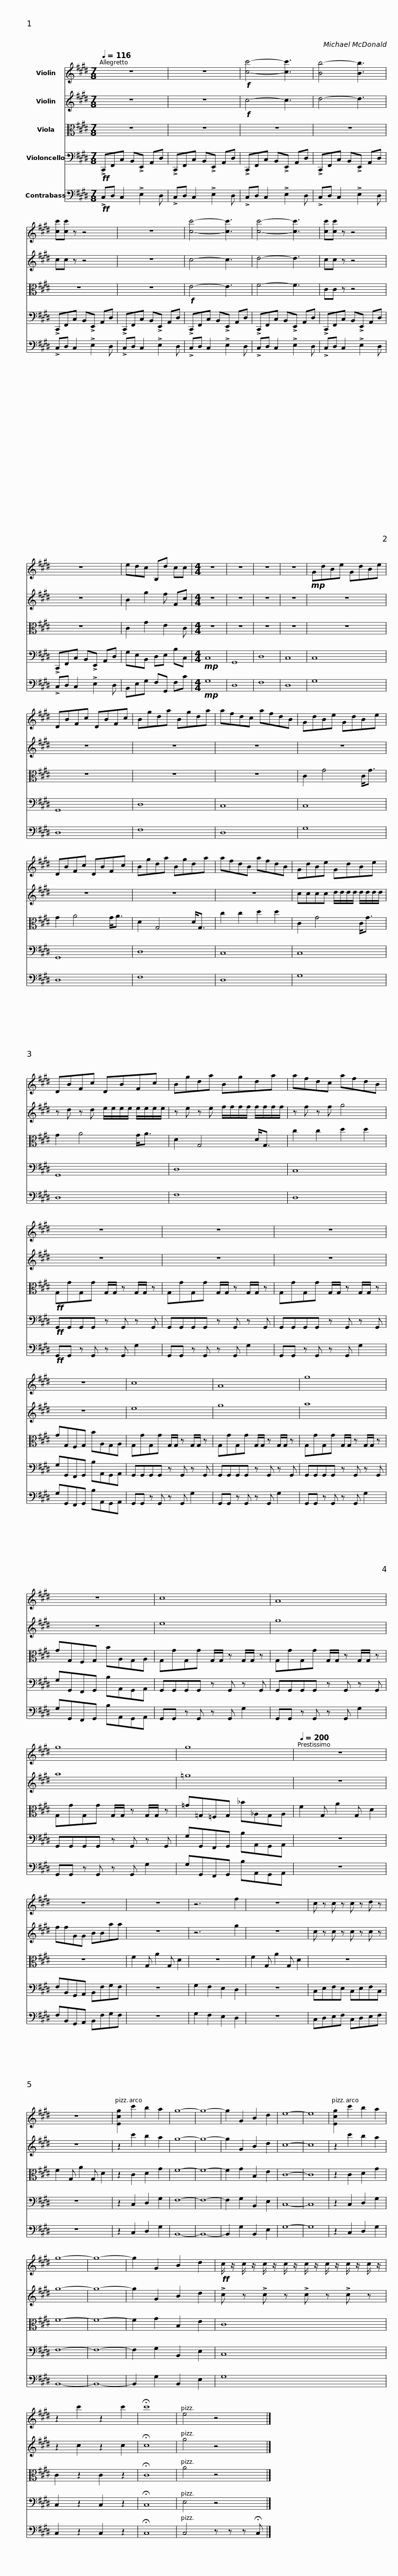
X:1
%%score 1 2 3 4 5
L:1/8
Q:1/4=116
M:7/8
I:linebreak $
K:E
V:1 treble
V:2 treble
V:3 alto
V:4 bass
V:5 bass transpose=-12
V:1
 z7 | z7 |!f! [cc']4- [cc']3 | [Bb-]4 [Bb]3 | [cc'][cc'] z z4 |$ %5
 z7 | [cc']4- [cc']3 | [cc']4- [cc']3 | [cc'][cc'] z z4 | z7 |$ %10
 edc B,d cc |[M:4/4] z8 | z8 | z8 | z8 | %15
!mp! GdBe GdBe | DBFc DBFc | Bgda Bgda |$ afdc afdB | GdBe GdBe | %20
 DBFc DBFc | Bgda Bgda | afdB afdB |$ GdBe GdBe | DBFc DBFc | %25
 Bgda Bgda | afdc afdB |$ z8 | z8 | z8 | %30
 z8 |$ c8 | A8 | g8 | z8 |$ %35
 c8 | A8 | g8 |$ g8 |[Q:1/4=200] z8 | %40
 z8 | z8 | z6 f2 | z8 |$ c z c z c z d z | %45
 z8 | [Ecg]2 c'2 b2 a2 | g8- | g8- | g2 G2 B2 d2 | %50
 e8- | e8 | [Ecg]2 c'2 b2 a2 | g8- |$ g8- | %55
 g2 G2 B2 d2 |!ff! c/ z/ c/ z/ c/ z/ c/ z/ c/ z/ c/ z/ c/ z/ c/ z/ | z2 c'2 z2 c'2 | !fermata!c'8 | e4 z4 |] %60
V:2
 z7 | z7 |!f! c4- c3 | d4- d3 | cc z z4 |$ %5
 z7 | c4- c3 | d4- d3 | cc z z4 | z7 |$ %10
 B2 g2 f Fc |[M:4/4] z8 | z8 | z8 | z8 | %15
 z8 | z8 | z8 |$ z8 | z8 | %20
 z8 | z8 | z8 |$ cccc d/d/d/d/ d/d/d/d/ | z d z d e/e/e/e/ e/e/e/e/ | %25
 z e z e f/f/f/f/ f/f/f/f/ | z f z f g4 |$ z8 | z8 | z8 | %30
 z8 |$ e8 | g8 | a8 | z8 |$ %35
 e8 | g8 | a8 |$ =g8 | z8 | %40
 ffGG BBaa | z8 | z6 g2 | z8 |$ c z c z c z c z | %45
 z8 | z2 c'2 b2 a2 | g8- | g8- | g2 G2 B2 d2 | %50
 c8- | c8 | z2 c'2 b2 a2 | g8- |$ g8- | %55
 g2 G2 B2 d2 | !>!c z !>!c z !>!c z !>!c z | z2 c2 z2 c2 | !fermata!c8 | g4 z4 |] %60
V:3
 z7 | z7 | z7 | z7 | z7 |$ %5
 z7 |!f! E4- E3 | F4- F3 | CC z z4 | z7 |$ %10
 C2 G2 E2 C |[M:4/4] z8 | z8 | z8 | z8 | %15
 z8 | z8 | z8 |$ z8 | C2 G4 C<G | %20
 G2 A4 G<A | D2 G,4 D<G, | c2 c2 d2 d2 |$ C2 G4 C<G | G2 A4 G<A | %25
 D2 G,4 D<G, | c2 c2 d2 d2 |$!ff! G,GG,G G,/G,/ z G,/G,/ z | G,GG,G G,/G,/ z G,/G,/ z | G,GG,G G,/G,/ z G,/G,/ z | %30
 GG,F,G, BA,G,A, |$ G,GG,G G,/G,/ z G,/G,/ z | G,GG,G G,/G,/ z G,/G,/ z | G,GG,G G,/G,/ z G,/G,/ z | GG,F,G, BA,G,A, |$ %35
 G,GG,G G,/G,/ z G,/G,/ z | G,GG,G G,/G,/ z G,/G,/ z | G,GG,G G,/G,/ z G,/G,/ z |$ =G=G,=F,G, _B_A,G,A, | F2 G, A2 G, D2 | %40
 z8 | F2 G, A2 G, D2 | z8 | F2 G, A2 G, D2 |$ z8 | %45
 F2 G, A2 G, D2 | z2 C2 D2 G2 | F8- | F8- | F2 G2 B,2 E2 | %50
 C8- | C8 | z2 C2 D2 G2 | F8- |$ F8- | %55
 F2 G2 B,2 E2 | C8 | C2 z2 C2 z2 | !fermata!C8 | A4 z4 |] %60
V:4
!ff! !>!C,,F,,C, B,,!>!E,, A,,D, | !>!C,,F,,C, B,,!>!E,, A,,D, | !>!C,,F,,C, B,,!>!E,, A,,D, | !>!C,,F,,C, B,,!>!E,, A,,D, | !>!C,,F,,C, B,,!>!E,, A,,D, |$ %5
 !>!C,,F,,C, B,,!>!E,, A,,D, | !>!C,,F,,C, B,,!>!E,, A,,D, | !>!C,,F,,C, B,,!>!E,, A,,D, | !>!C,,F,,C, B,,!>!E,, A,,D, | !>!C,,F,,C, B,,!>!E,, A,,D, |$ %10
 G,E,B,, D,E, B,C, |[M:4/4]!mp! C,8 | G,,8 | D,8 | C,8 | %15
 C,8 | G,,8 | D,8 |$ C,8 | C,8 | %20
 G,,8 | D,8 | C,8 |$ C,8 | G,,8 | %25
 D,8 | C,8 |$!ff! G,,G,,G,,G,, z G,, z G,, | G,,G,,G,,G,, z G,, z G,, | G,,G,,G,,G,, z G,, z G,, | %30
 G,G,,F,,G,, B,A,,G,,A,, |$ G,,G,,G,,G,, z G,, z G,, | G,,G,,G,,G,, z G,, z G,, | G,,G,,G,,G,, z G,, z G,, | G,G,,F,,G,, B,A,,G,,A,, |$ %35
 G,,G,,G,,G,, z G,, z G,, | G,,G,,G,,G,, z G,, z G,, | G,,G,,G,,G,, z G,, z G,, |$ G,G,,F,,G,, B,A,,G,,A,, | z8 | %40
 F,B,,G,,A,, B,,F,G,F, | z8 | G,2 F,2 E,2 D,2 | z8 |$ C,E,F,E, C,E,F,C, | %45
 z8 | z2 C,2 D,2 G,2 | F,8- | F,8- | F,2 G,2 B,,2 E,2 | %50
 C,8- | C,8 | z2 C,2 D,2 G,2 | F,8- |$ F,8- | %55
 F,2 G,2 B,,2 E,2 | C,8 | C,2 z2 C,2 z2 | !fermata!C,8 | E,4 z4 |] %60
V:5
!ff! !>!C,D, C,2 !>!E,2 D, | !>!C,D, C,2 !>!E,2 D, | !>!C,D, C,2 !>!E,2 D, | !>!C,D, C,2 !>!E,2 D, | !>!C,D, C,2 !>!E,2 D, |$ %5
 !>!C,D, C,2 !>!E,2 D, | !>!C,D, C,2 !>!E,2 D, | !>!C,D, C,2 !>!E,2 D, | !>!C,D, C,2 !>!E,2 D, | !>!C,D, C,2 !>!E,2 D, |$ %10
 B,,E,G, F,G,, F,C |[M:4/4]!mp! G,8 | D,8 | F,8 | D,8 | %15
 G,8 | D,8 | F,8 |$ D,8 | G,8 | %20
 D,8 | F,8 | D,8 |$ G,8 | D,8 | %25
 F,8 | D,8 |$!ff! G,,G,, z G,, z G,, G,2 | G,,G,, z G,, z G,, G,2 | G,,G,, z G,, z G,, G,2 | %30
 G,G,,F,,G,, B,A,,G,,A,, |$ G,,G,, z G,, z G,, G,2 | G,,G,, z G,, z G,, G,2 | G,,G,, z G,, z G,, G,2 | G,G,,F,,G,, B,A,,G,,A,, |$ %35
 G,,G,, z G,, z G,, G,2 | G,,G,, z G,, z G,, G,2 | G,,G,, z G,, z G,, G,2 |$ G,G,,F,,G,, B,A,,G,,A,, | z8 | %40
 F,B,,G,,A,, B,,F,G,F, | z8 | G,2 F,2 E,2 D,2 | z8 |$ C,D,E,F, C,D,E,F, | %45
 z8 | z2 C,2 D,2 G,2 | B,,8- | B,,8- | B,,2 G,2 B,,2 E,2 | %50
 G,8- | G,8 | z2 C,2 D,2 G,2 | B,,8- |$ B,,8- | %55
 B,,2 G,2 B,,2 E,2 | G,8 | C,2 z2 C,2 z2 | !fermata!C,8 | C,4 z z z !fermata!C, |] %60
